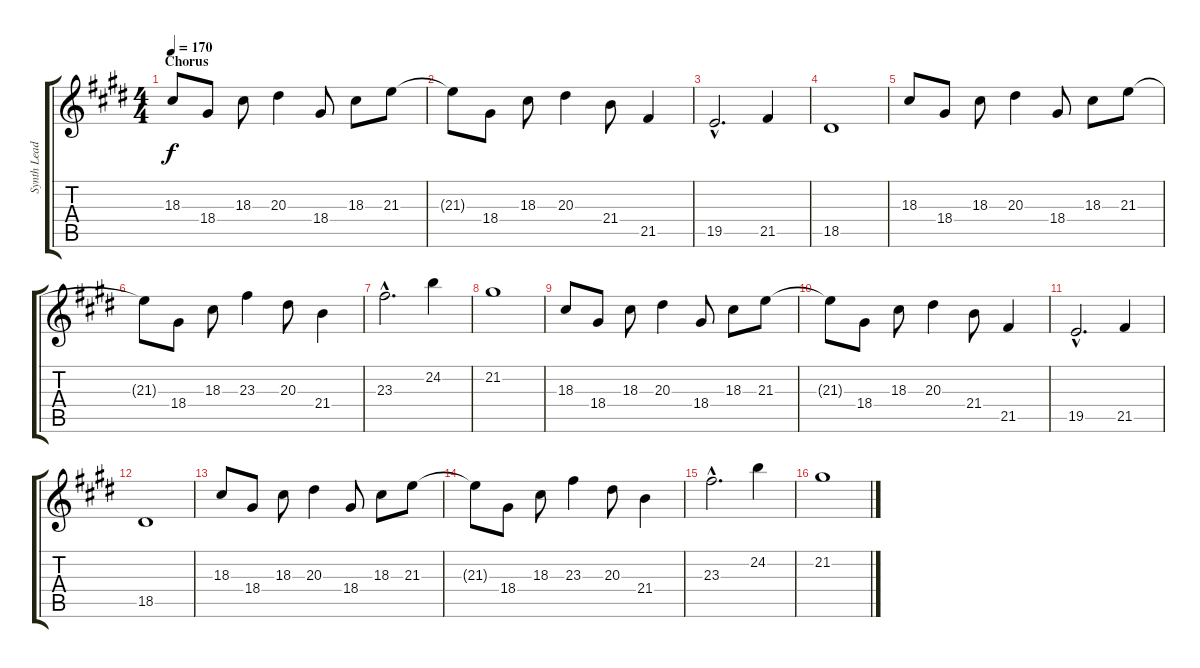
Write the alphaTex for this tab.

\track ("Synth Lead" "Synth Lead") {instrument lead2sawtooth}
\staff {score tabs}
\tuning (E4 B3 G3 D3 A2 E2) {hide}
\ts (4 4)
\section ("" "Chorus")
\tempo 170
\clef g2
\ks c#minor
18.3.8{dy f} 18.4.8 18.3.8 20.3.4 18.4.8 18.3.8 21.3.8 |
21.3{t}.8 18.4.8 18.3.8 20.3.4 21.4.8 21.5.4 |
19.5{hac}.2{d} 21.5.4 |
18.5.1 |
18.3.8 18.4.8 18.3.8 20.3.4 18.4.8 18.3.8 21.3.8 |
21.3{t}.8 18.4.8 18.3.8 23.3.4 20.3.8 21.4.4 |
23.3{hac}.2{d} 24.2.4 |
21.2.1 |
18.3.8 18.4.8 18.3.8 20.3.4 18.4.8 18.3.8 21.3.8 |
21.3{t}.8 18.4.8 18.3.8 20.3.4 21.4.8 21.5.4 |
19.5{hac}.2{d} 21.5.4 |
18.5.1 |
18.3.8 18.4.8 18.3.8 20.3.4 18.4.8 18.3.8 21.3.8 |
21.3{t}.8 18.4.8 18.3.8 23.3.4 20.3.8 21.4.4 |
23.3{hac}.2{d} 24.2.4 |
21.2.1
